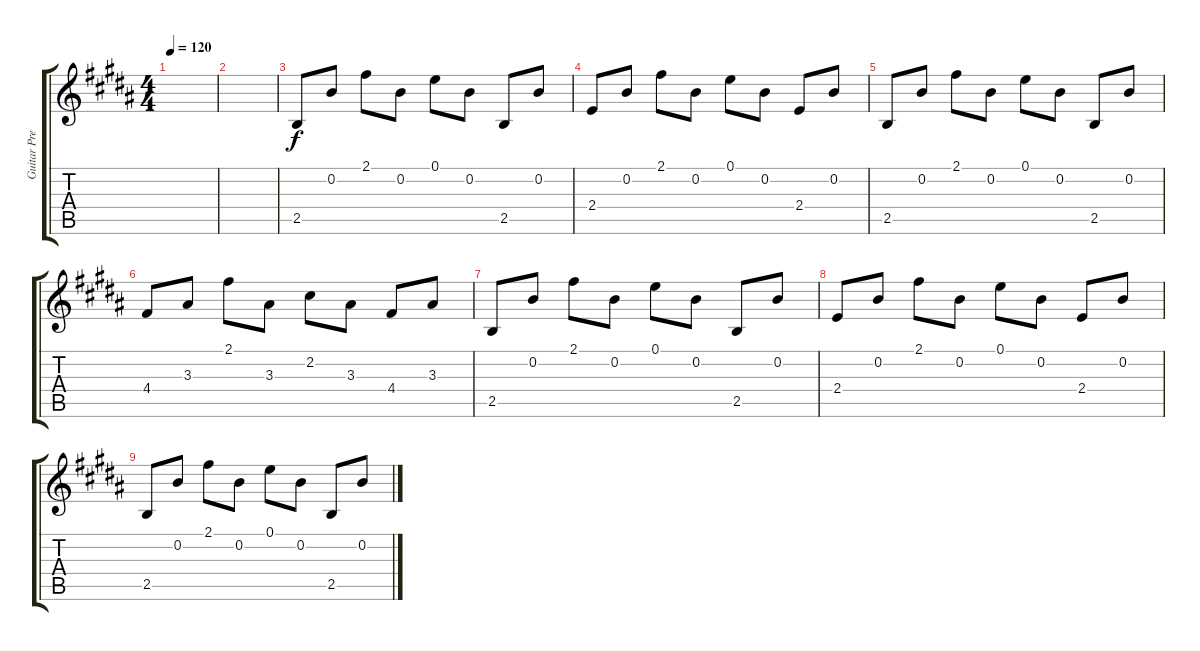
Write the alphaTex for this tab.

\track ("Guitar Pre-Chorus Effect" "Guitar Pre") {instrument overdrivenguitar}
\staff {score tabs}
\tuning (E4 B3 G3 D3 A2 E2) {hide}
\ts (4 4)
\tempo 120
\clef g2
\ks b
|
|
2.5.8 0.2.8 2.1.8 0.2.8 0.1.8 0.2.8 2.5.8 0.2.8 |
2.4.8 0.2.8 2.1.8 0.2.8 0.1.8 0.2.8 2.4.8 0.2.8 |
2.5.8 0.2.8 2.1.8 0.2.8 0.1.8 0.2.8 2.5.8 0.2.8 |
4.4.8 3.3.8 2.1.8 3.3.8 2.2.8 3.3.8 4.4.8 3.3.8 |
2.5.8 0.2.8 2.1.8 0.2.8 0.1.8 0.2.8 2.5.8 0.2.8 |
2.4.8 0.2.8 2.1.8 0.2.8 0.1.8 0.2.8 2.4.8 0.2.8 |
2.5.8 0.2.8 2.1.8 0.2.8 0.1.8 0.2.8 2.5.8 0.2.8
